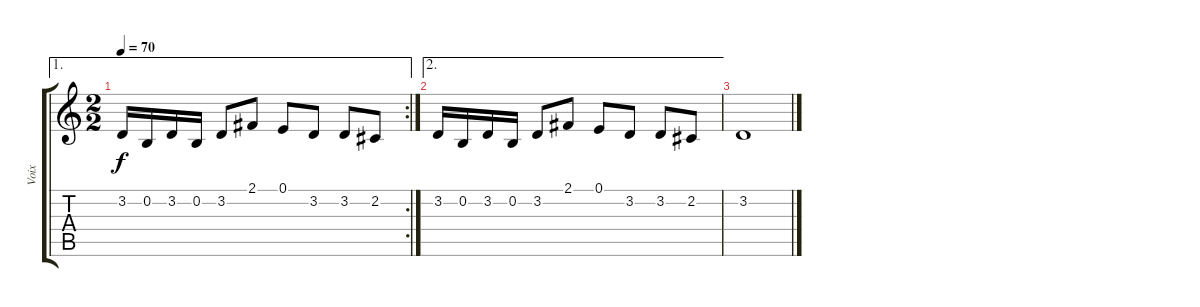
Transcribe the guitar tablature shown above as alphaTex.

\track ("Voix" "Voix") {instrument altosax}
\staff {score tabs}
\tuning (E4 B3 G3 D3 A2 E2) {hide}
\ae 1
\rc 2
\ts (2 2)
\tempo 70
\clef g2
\ks c
3.2.16{dy f} 0.2.16 3.2.16 0.2.16 3.2.8 2.1.8 0.1.8 3.2.8 3.2.8 2.2.8 |
\ae 2
3.2.16 0.2.16 3.2.16 0.2.16 3.2.8 2.1.8 0.1.8 3.2.8 3.2.8 2.2.8 |
3.2.1
